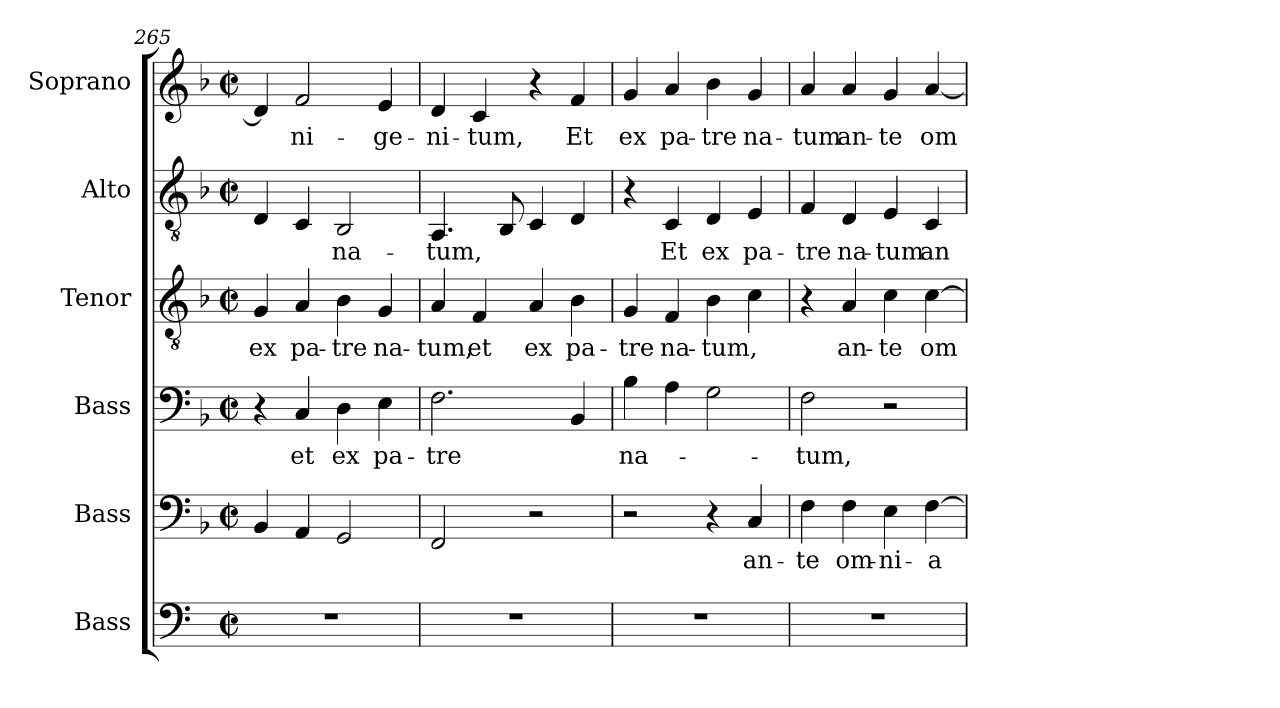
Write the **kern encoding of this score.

**kern	**kern	**text	**kern	**text	**kern	**text	**kern	**text	**kern	**text
*part6	*part5	*part5	*part4	*part4	*part3	*part3	*part2	*part2	*part1	*part1
*staff6	*staff5	*staff5	*staff4	*staff4	*staff3	*staff3	*staff2	*staff2	*staff1	*staff1
*I"Bass	*I"Bass	*	*I"Bass	*	*I"Tenor	*	*I"Alto	*	*I"Soprano	*
*I'B.	*I'B.	*	*I'B.	*	*I'T.	*	*I'A.	*	*I'S.	*
*clefF4	*clefF4	*	*clefF4	*	*clefGv2	*	*clefGv2	*	*clefG2	*
*	*	*	*	*	*ITrd7c12	*	*	*	*	*
*k[]	*k[b-]	*	*k[b-]	*	*k[b-]	*	*k[b-]	*	*k[b-]	*
*C:	*F:	*	*F:	*	*F:	*	*F:	*	*F:	*
*M2/2	*M2/2	*	*M2/2	*	*M2/2	*	*M2/2	*	*M2/2	*
*met(c|)	*met(c|)	*	*met(c|)	*	*met(c|)	*	*met(c|)	*	*met(c|)	*
=265	=265	=265	=265	=265	=265	=265	=265	=265	=265	=265
!	!	!	!	!	!	!LO:LY:b:color=#000000	!	!	!	!
1r	4BB-i/	.	4r	.	4GGi/	ex	4Di/	.	4di/]	.
!	!	!	!	!LO:LY:b:color=#000000	!	!	!	!	!	!
!	!	!	!	!	!	!LO:LY:b:color=#000000	!	!	!	!
!	!	!	!	!	!	!	!	!	!	!LO:LY:b:color=#000000
.	4AAi/	.	4Ci/	et	4AAi/	pa-	4Ci/	.	2fi/	-ni-
!	!	!	!	!LO:LY:b:color=#000000	!	!	!	!	!	!
!	!	!	!	!	!	!LO:LY:b:color=#000000	!	!	!	!
!	!	!	!	!	!	!	!	!LO:LY:b:color=#000000	!	!
.	2GGi/	.	4Di\	ex	4BB-i\	-tre	2BB-i/	na-	.	.
!	!	!	!	!LO:LY:b:color=#000000	!	!	!	!	!	!
!	!	!	!	!	!	!LO:LY:b:color=#000000	!	!	!	!
!	!	!	!	!	!	!	!	!	!	!LO:LY:b:color=#000000
.	.	.	4Ei\	pa-	4GGi/	na-	.	.	4ei/	-ge-
=266	=266	=266	=266	=266	=266	=266	=266	=266	=266	=266
!	!	!	!	!LO:LY:b:color=#000000	!	!	!	!	!	!
!	!	!	!	!	!	!LO:LY:b:color=#000000	!	!	!	!
!	!	!	!	!	!	!	!	!LO:LY:b:color=#000000	!	!
!	!	!	!	!	!	!	!	!	!	!LO:LY:b:color=#000000
1r	2FFi/	.	2.Fi\	-tre	4AAi/	-tum,	4.AAi/	-tum,	4di/	-ni-
!	!	!	!	!	!	!LO:LY:b:color=#000000	!	!	!	!
!	!	!	!	!	!	!	!	!	!	!LO:LY:b:color=#000000
.	.	.	.	.	4FFi/	et	.	.	4ci/	-tum,
.	.	.	.	.	.	.	8BB-i/	.	.	.
!	!	!	!	!	!	!LO:LY:b:color=#000000	!	!	!	!
.	2r	.	.	.	4AAi/	ex	4Ci/	.	4r	.
!	!	!	!	!	!	!LO:LY:b:color=#000000	!	!	!	!
!	!	!	!	!	!	!	!	!	!	!LO:LY:b:color=#000000
.	.	.	4BB-i/	.	4BB-i\	pa-	4Di/	.	4fi/	Et
!!LO:LB:g=z
=267	=267	=267	=267	=267	=267	=267	=267	=267	=267	=267
!	!	!	!	!LO:LY:b:color=#000000	!	!	!	!	!	!
!	!	!	!	!	!	!LO:LY:b:color=#000000	!	!	!	!
!	!	!	!	!	!	!	!	!	!	!LO:LY:b:color=#000000
1r	2r	.	4B-i\	na-	4GGi/	-tre	4r	.	4gi/	ex
!	!	!	!	!	!	!LO:LY:b:color=#000000	!	!	!	!
!	!	!	!	!	!	!	!	!LO:LY:b:color=#000000	!	!
!	!	!	!	!	!	!	!	!	!	!LO:LY:b:color=#000000
.	.	.	4Ai\	.	4FFi/	na-	4Ci/	Et	4ai/	pa-
!	!	!	!	!	!	!LO:LY:b:color=#000000	!	!	!	!
!	!	!	!	!	!	!	!	!LO:LY:b:color=#000000	!	!
!	!	!	!	!	!	!	!	!	!	!LO:LY:b:color=#000000
.	4r	.	2Gi\	.	4BB-i\	-tum,	4Di/	ex	4b-i\	-tre
!	!	!LO:LY:b:color=#000000	!	!	!	!	!	!	!	!
!	!	!	!	!	!	!	!	!LO:LY:b:color=#000000	!	!
!	!	!	!	!	!	!	!	!	!	!LO:LY:b:color=#000000
.	4Ci/	an-	.	.	4Ci\	.	4Ei/	pa-	4gi/	na-
=268	=268	=268	=268	=268	=268	=268	=268	=268	=268	=268
!	!	!LO:LY:b:color=#000000	!	!	!	!	!	!	!	!
!	!	!	!	!LO:LY:b:color=#000000	!	!	!	!	!	!
!	!	!	!	!	!	!	!	!LO:LY:b:color=#000000	!	!
!	!	!	!	!	!	!	!	!	!	!LO:LY:b:color=#000000
1r	4Fi\	-te	2Fi\	-tum,	4r	.	4Fi/	-tre	4ai/	-tum
!	!	!LO:LY:b:color=#000000	!	!	!	!	!	!	!	!
!	!	!	!	!	!	!LO:LY:b:color=#000000	!	!	!	!
!	!	!	!	!	!	!	!	!LO:LY:b:color=#000000	!	!
!	!	!	!	!	!	!	!	!	!	!LO:LY:b:color=#000000
.	4Fi\	om-	.	.	4AAi/	an-	4Di/	na-	4ai/	an-
!	!	!LO:LY:b:color=#000000	!	!	!	!	!	!	!	!
!	!	!	!	!	!	!LO:LY:b:color=#000000	!	!	!	!
!	!	!	!	!	!	!	!	!LO:LY:b:color=#000000	!	!
!	!	!	!	!	!	!	!	!	!	!LO:LY:b:color=#000000
.	4Ei\	-ni-	2r	.	4Ci\	-te	4Ei/	-tum	4gi/	-te
!	!	!LO:LY:b:color=#000000	!	!	!	!	!	!	!	!
!	!	!	!	!	!	!LO:LY:b:color=#000000	!	!	!	!
!	!	!	!	!	!	!	!	!LO:LY:b:color=#000000	!	!
!	!	!	!	!	!	!	!	!	!	!LO:LY:b:color=#000000
.	[4Fi\	-a	.	.	[4Ci\	om-	4Ci/	an-	[4ai/	om-
=	=	=	=	=	=	=	=	=	=	=
*-	*-	*-	*-	*-	*-	*-	*-	*-	*-	*-
